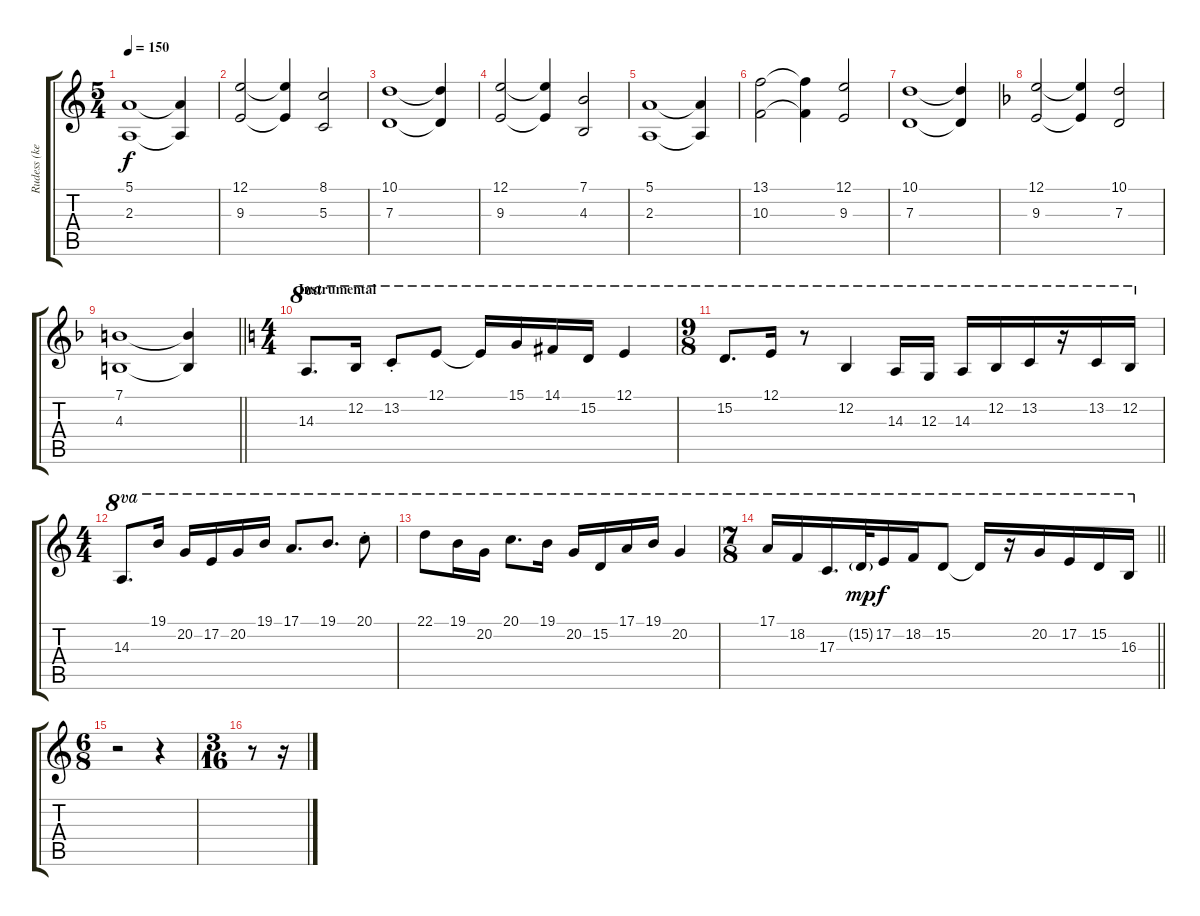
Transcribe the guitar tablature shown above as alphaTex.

\track ("Rudess (keyboard)" "Rudess (ke") {instrument stringensemble1}
\staff {score tabs}
\tuning (E4 B3 G3 D3 A2 E2) {hide}
\ts (5 4)
\tempo 150
\clef g2
\ks aminor
(5.1 2.3).1{dy f} (5.1{t} 2.3{t}).4 |
(12.1 9.3).2 (12.1{t} 9.3{t}).4 (8.1 5.3).2 |
(10.1 7.3).1 (10.1{t} 7.3{t}).4 |
(12.1 9.3).2 (12.1{t} 9.3{t}).4 (7.1 4.3).2 |
(5.1 2.3).1 (5.1{t} 2.3{t}).4 |
(13.1 10.3).2 (13.1{t} 10.3{t}).4 (12.1 9.3).2 |
(10.1 7.3).1 (10.1{t} 7.3{t}).4 |
\ks dminor
(12.1 9.3).2 (12.1{t} 9.3{t}).4 (10.1 7.3).2 |
\barLineRight lightlight
(7.1 4.3).1 (7.1{t} 4.3{t}).4 |
\ts (4 4)
\section ("" "Instrumental")
\ks aminor
14.3.8{d ot 8va volume 10 instrument panflute} 12.2.16{ot 8va} 13.2{st}.8{ot 8va} 12.1.8{ot 8va} 12.1{t}.16{ot 8va} 15.1.16{ot 8va} 14.1.16{ot 8va} 15.2.16{ot 8va} 12.1.4{ot 8va} |
\ts (9 8)
15.2.8{d ot 8va} 12.1.16{ot 8va} r.8{ot 8va} 12.2.4{ot 8va} 14.3.16{ot 8va} 12.3.16{ot 8va} 14.3.16{ot 8va} 12.2.16{ot 8va} 13.2.16{ot 8va} r.16{ot 8va} 13.2.16{ot 8va} 12.2.16{ot 8va} |
\ts (4 4)
14.3.8{d ot 8va} 19.1.16{ot 8va} 20.2.16{ot 8va} 17.2.16{ot 8va} 20.2.16{ot 8va} 19.1.16{ot 8va} 17.1.8{d ot 8va} 19.1.8{d ot 8va} 20.1{st}.8{ot 8va} |
22.1.8{ot 8va} 19.1.16{ot 8va} 20.2.16{ot 8va} 20.1.8{d ot 8va} 19.1.16{ot 8va} 20.2.16{ot 8va} 15.2.16{ot 8va} 17.1.16{ot 8va} 19.1.16{ot 8va} 20.2.4{ot 8va} |
\ts (7 8)
\barLineRight lightlight
17.1.16{ot 8va} 18.2.16{ot 8va} 17.3.16{d ot 8va} 15.2{g}.32{ot 8va dy mp} 17.2.16{ot 8va dy f} 18.2.16{ot 8va} 15.2.8{ot 8va} 15.2{t}.16{ot 8va} r.16{ot 8va} 20.2.16{ot 8va} 17.2.16{ot 8va} 15.2.16{ot 8va} 16.3.16{ot 8va} |
\ts (6 8)
r.2 r.4 |
\ts (3 16)
r.8 r.16
